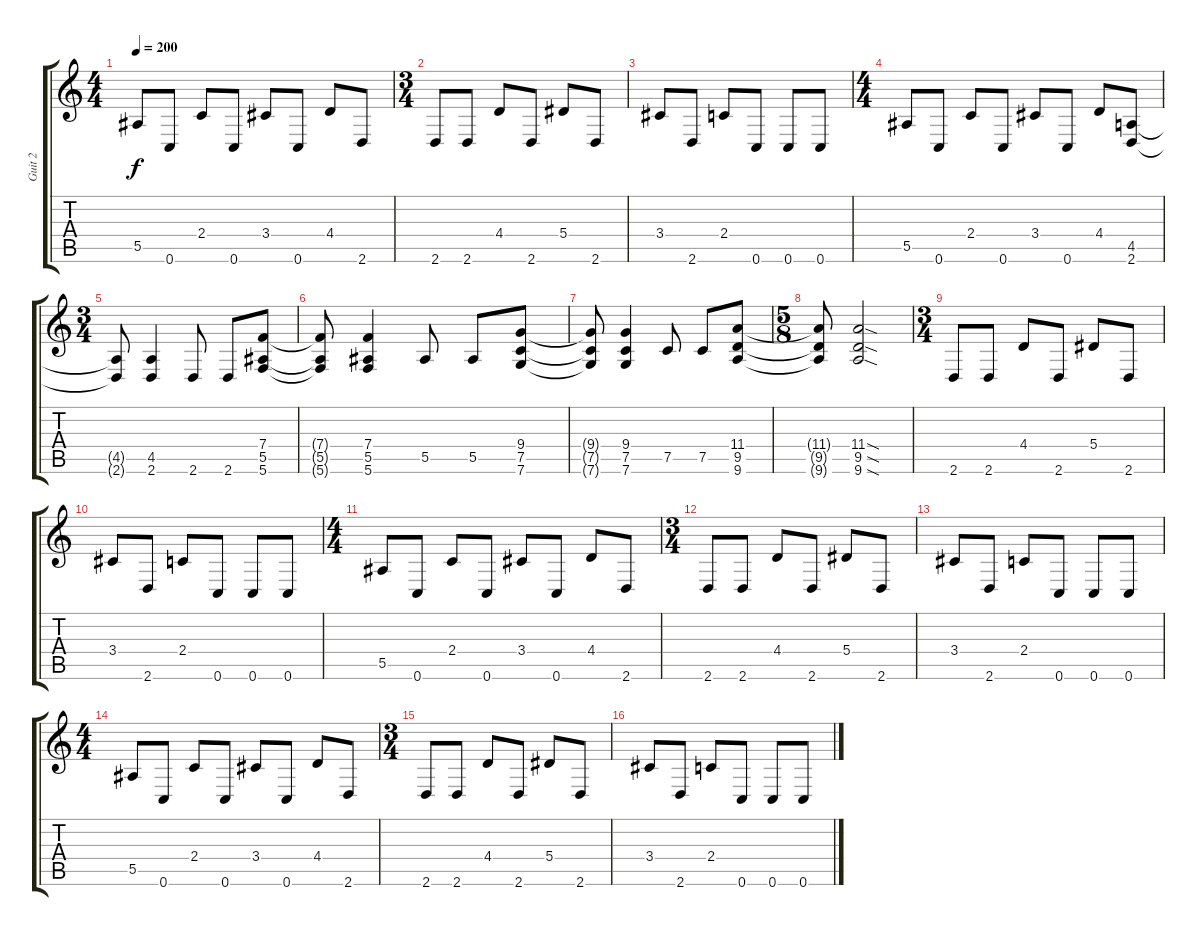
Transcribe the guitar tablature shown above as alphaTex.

\track ("Guit 2" "Guit 2") {instrument distortionguitar}
\staff {score tabs}
\tuning (C4 G3 Eb3 Bb2 F2 C2) {hide}
\ts (4 4)
\tempo 200
\clef g2
\ks c
5.5.8{dy f} 0.6.8 2.4.8 0.6.8 3.4.8 0.6.8 4.4.8 2.6.8 |
\ts (3 4)
2.6.8 2.6.8 4.4.8 2.6.8 5.4.8 2.6.8 |
3.4.8 2.6.8 2.4.8 0.6.8 0.6.8 0.6.8 |
\ts (4 4)
5.5.8 0.6.8 2.4.8 0.6.8 3.4.8 0.6.8 4.4.8 (4.5 2.6).8 |
\ts (3 4)
(4.5{t} 2.6{t}).8 (4.5 2.6).4 2.6.8 2.6.8 (7.4 5.5 5.6).8 |
(7.4{t} 5.5{t} 5.6{t}).8 (7.4 5.5 5.6).4 5.5.8 5.5.8 (9.4 7.5 7.6).8 |
(9.4{t} 7.5{t} 7.6{t}).8 (9.4 7.5 7.6).4 7.5.8 7.5.8 (11.4 9.5 9.6).8 |
\ts (5 8)
(11.4{t} 9.5{t} 9.6{t}).8 (11.4{sod} 9.5{sod} 9.6{sod}).2 |
\ts (3 4)
2.6.8 2.6.8 4.4.8 2.6.8 5.4.8 2.6.8 |
3.4.8 2.6.8 2.4.8 0.6.8 0.6.8 0.6.8 |
\ts (4 4)
5.5.8 0.6.8 2.4.8 0.6.8 3.4.8 0.6.8 4.4.8 2.6.8 |
\ts (3 4)
2.6.8 2.6.8 4.4.8 2.6.8 5.4.8 2.6.8 |
3.4.8 2.6.8 2.4.8 0.6.8 0.6.8 0.6.8 |
\ts (4 4)
5.5.8 0.6.8 2.4.8 0.6.8 3.4.8 0.6.8 4.4.8 2.6.8 |
\ts (3 4)
2.6.8 2.6.8 4.4.8 2.6.8 5.4.8 2.6.8 |
3.4.8 2.6.8 2.4.8 0.6.8 0.6.8 0.6.8
